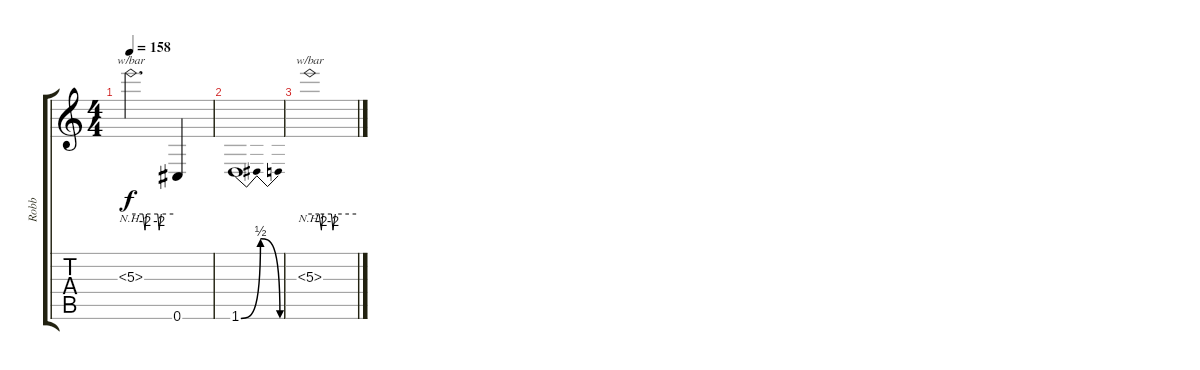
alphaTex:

\track ("Robb" "Robb") {instrument distortionguitar}
\staff {score tabs}
\tuning (Db4 Ab3 E3 B2 Gb2 Db2) {hide}
\ts (4 4)
\tempo 158
\clef g2
\ks c
5.3{nh}.2{d tbe (custom default 0 0 17 0 20 -8 22 0 38 0 40 -8 43 0 60 0) dy f} 0.6.4 |
1.6{be (bendrelease 0 0 31 2 31 2 60 0)}.1 |
5.3{nh}.1{tbe (custom default 0 0 12 0 15 -8 17 0 28 0 30 -8 33 0 60 0)}
